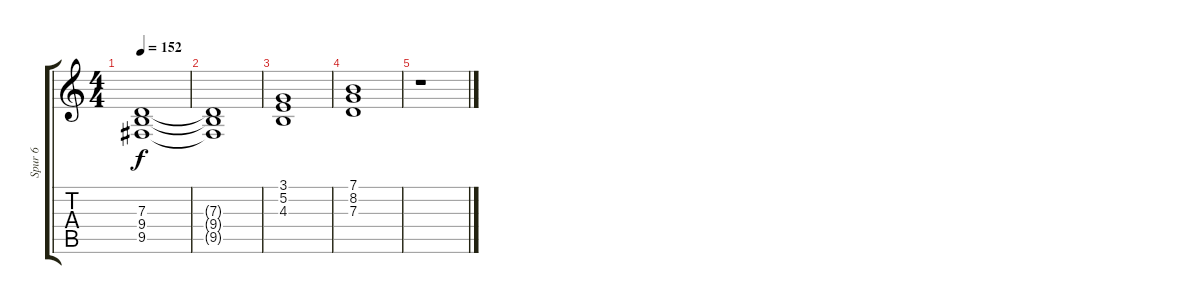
\track ("Spur 6" "Spur 6") {instrument stringensemble2}
\staff {score tabs}
\tuning (E4 B3 G3 D3 A2 E2) {hide}
\ts (4 4)
\tempo 152
\clef g2
\ks c
(7.3 9.4 9.5).1{dy f} |
(7.3{t} 9.4{t} 9.5{t}).1 |
(3.1 5.2 4.3).1 |
(7.1 8.2 7.3).1 |
r.1
